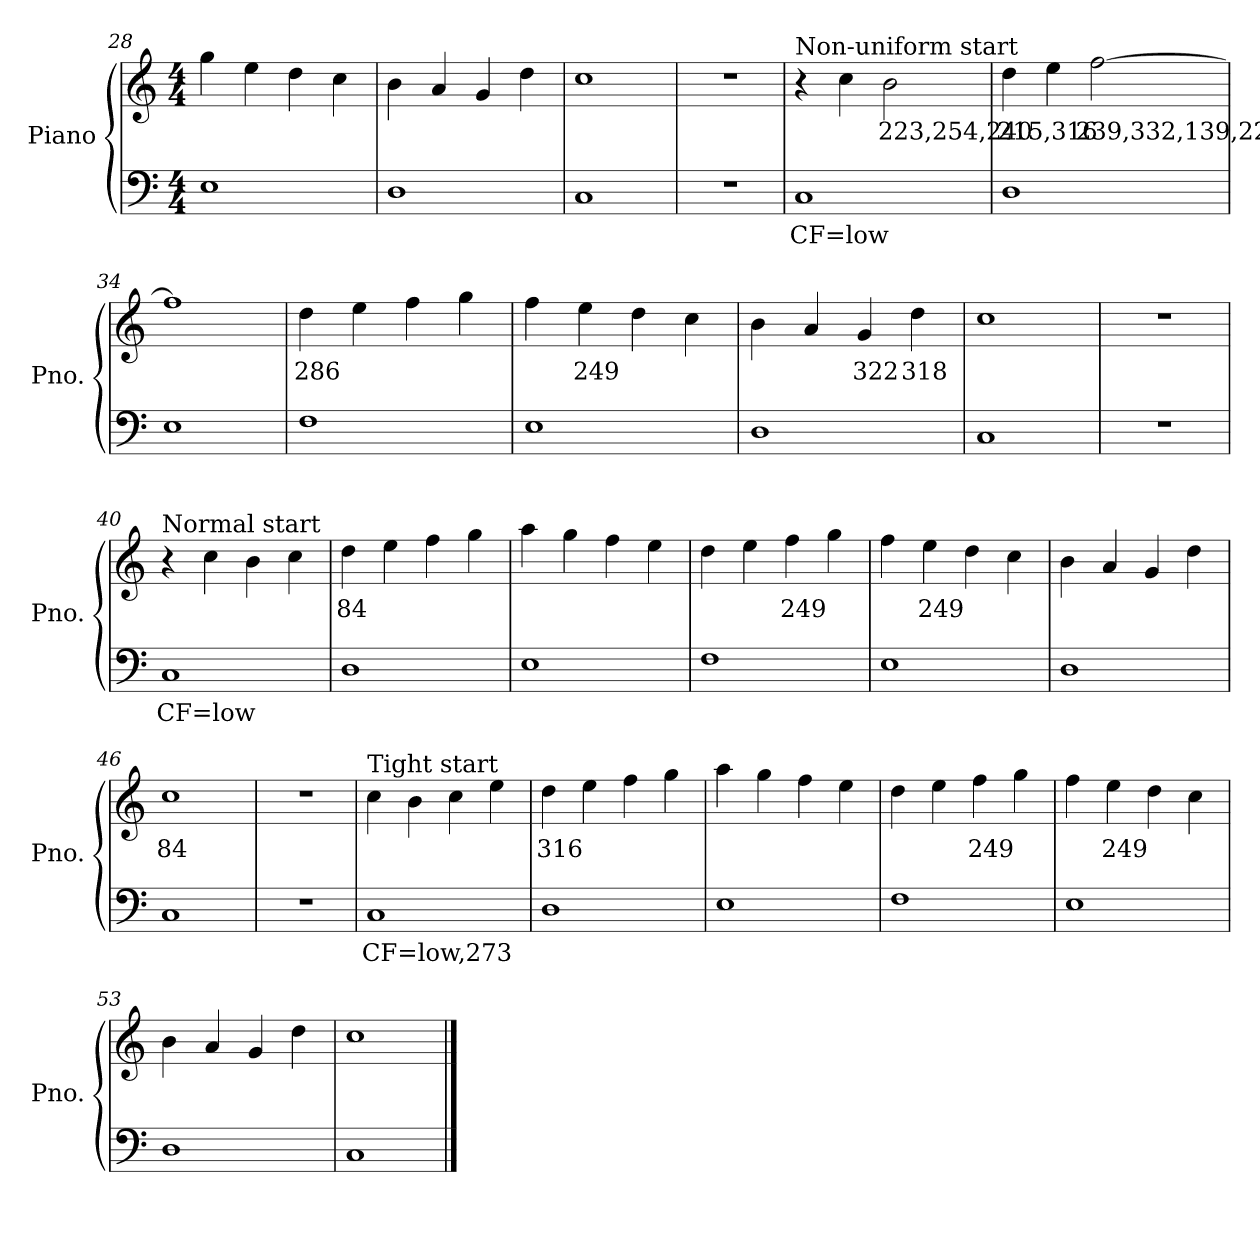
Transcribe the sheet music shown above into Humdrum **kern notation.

**kern	**text	**kern	**text
*part1	*part1	*part1	*part1
*staff2	*staff2	*staff1	*staff1
*I"Piano	*	*	*
*I'Pno.	*	*	*
*clefF4	*	*clefG2	*
*k[]	*	*k[]	*
*C:	*	*C:	*
*M4/4	*	*M4/4	*
=28	=28	=28	=28
1Ei	.	4ggi\	.
.	.	4eei\	.
.	.	4ddi\	.
.	.	4cci\	.
=29	=29	=29	=29
1Di	.	4bi\	.
.	.	4ai/	.
.	.	4gi/	.
.	.	4ddi\	.
=30	=30	=30	=30
1Ci	.	1cci	.
=31	=31	=31	=31
1r	.	1r	.
=32	=32	=32	=32
!	!	!LO:TX:a:t=Non-uniform start	!
!	!LO:LY:b:color=#000000	!	!
1Ci	CF=low	4r	.
.	.	4cci\	.
!	!	!	!LO:LY:b:color=#000000
.	.	2bi\	223,254,240
!!LO:PB:g=z
=33	=33	=33	=33
!	!	!	!LO:LY:b:color=#000000
1Di	.	4ddi\	215,316
.	.	4eei\	.
!	!	!	!LO:LY:b:color=#000000
.	.	[2ffi\	239,332,139,220
=34	=34	=34	=34
1Ei	.	1ffi]	.
=35	=35	=35	=35
!	!	!	!LO:LY:b:color=#000000
1Fi	.	4ddi\	286
.	.	4eei\	.
.	.	4ffi\	.
.	.	4ggi\	.
=36	=36	=36	=36
1Ei	.	4ffi\	.
!	!	!	!LO:LY:b:color=#000000
.	.	4eei\	249
.	.	4ddi\	.
.	.	4cci\	.
=37	=37	=37	=37
1Di	.	4bi\	.
.	.	4ai/	.
!	!	!	!LO:LY:b:color=#000000
.	.	4gi/	322
!	!	!	!LO:LY:b:color=#000000
.	.	4ddi\	318
=38	=38	=38	=38
1Ci	.	1cci	.
=39	=39	=39	=39
1r	.	1r	.
!!LO:LB:g=z
=40	=40	=40	=40
!	!	!LO:TX:a:t=Normal start	!
!	!LO:LY:b:color=#000000	!	!
1Ci	CF=low	4r	.
.	.	4cci\	.
.	.	4bi\	.
.	.	4cci\	.
=41	=41	=41	=41
!	!	!	!LO:LY:b:color=#000000
1Di	.	4ddi\	84
.	.	4eei\	.
.	.	4ffi\	.
.	.	4ggi\	.
=42	=42	=42	=42
1Ei	.	4aai\	.
.	.	4ggi\	.
.	.	4ffi\	.
.	.	4eei\	.
=43	=43	=43	=43
1Fi	.	4ddi\	.
.	.	4eei\	.
!	!	!	!LO:LY:b:color=#000000
.	.	4ffi\	249
.	.	4ggi\	.
=44	=44	=44	=44
1Ei	.	4ffi\	.
!	!	!	!LO:LY:b:color=#000000
.	.	4eei\	249
.	.	4ddi\	.
.	.	4cci\	.
=45	=45	=45	=45
1Di	.	4bi\	.
.	.	4ai/	.
.	.	4gi/	.
.	.	4ddi\	.
=46	=46	=46	=46
!	!	!	!LO:LY:b:color=#000000
1Ci	.	1cci	84
!!LO:LB:g=z
=47	=47	=47	=47
1r	.	1r	.
=48	=48	=48	=48
!	!	!LO:TX:a:t=Tight start	!
!	!LO:LY:b:color=#000000	!	!
1Ci	CF=low,273	4cci\	.
.	.	4bi\	.
.	.	4cci\	.
.	.	4eei\	.
=49	=49	=49	=49
!	!	!	!LO:LY:b:color=#000000
1Di	.	4ddi\	316
.	.	4eei\	.
.	.	4ffi\	.
.	.	4ggi\	.
=50	=50	=50	=50
1Ei	.	4aai\	.
.	.	4ggi\	.
.	.	4ffi\	.
.	.	4eei\	.
!!LO:LB:g=z
=51	=51	=51	=51
1Fi	.	4ddi\	.
.	.	4eei\	.
!	!	!	!LO:LY:b:color=#000000
.	.	4ffi\	249
.	.	4ggi\	.
=52	=52	=52	=52
1Ei	.	4ffi\	.
!	!	!	!LO:LY:b:color=#000000
.	.	4eei\	249
.	.	4ddi\	.
.	.	4cci\	.
=53	=53	=53	=53
1Di	.	4bi\	.
.	.	4ai/	.
.	.	4gi/	.
.	.	4ddi\	.
=54	=54	=54	=54
1Ci	.	1cci	.
==	==	==	==
*-	*-	*-	*-
